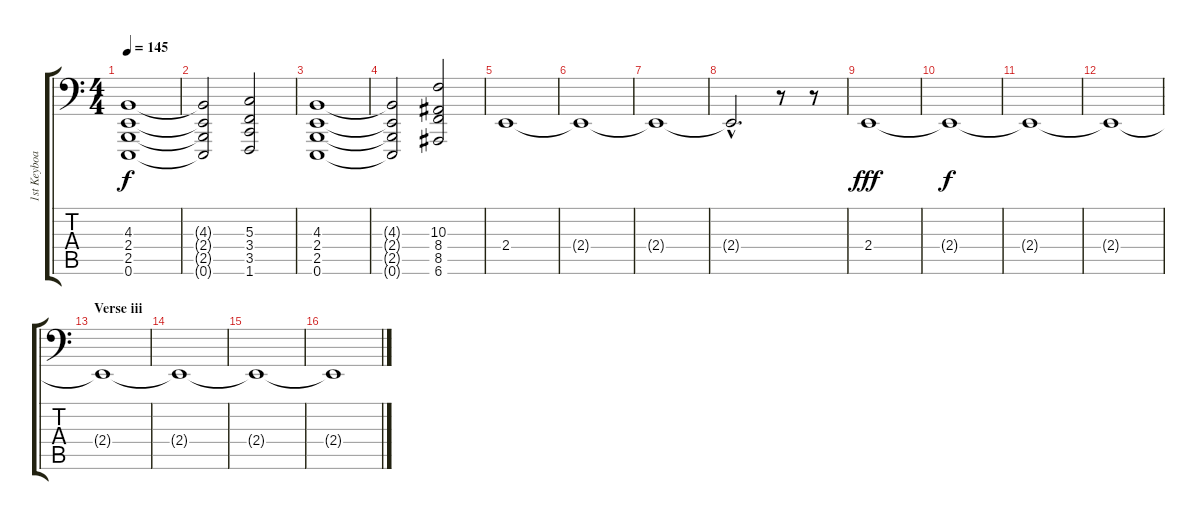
\track ("1st Keyboard Synth" "1st Keyboa") {instrument pad2warm}
\staff {score tabs}
\tuning (E3 B2 G2 D2 A1 E1) {hide}
\ts (4 4)
\tempo 145
\clef f4
\ks c
(4.3 2.4 2.5 0.6).1{dy f} |
(4.3{t} 2.4{t} 2.5{t} 0.6{t}).2 (5.3 3.4 3.5 1.6).2 |
(4.3 2.4 2.5 0.6).1 |
(4.3{t} 2.4{t} 2.5{t} 0.6{t}).2 (10.3 8.4 8.5 6.6).2 |
2.4.1{volume 12 instrument distortionguitar} |
2.4{t}.1 |
2.4{t}.1 |
2.4{hac t}.2{d volume 16} r.8 r.8 |
2.4.1{dy fff volume 8 instrument distortionguitar} |
2.4{t}.1{dy f} |
2.4{t}.1 |
2.4{t}.1 |
\section ("" "Verse iii")
2.4{t}.1{volume 0} |
2.4{t}.1 |
2.4{t}.1 |
2.4{t}.1
